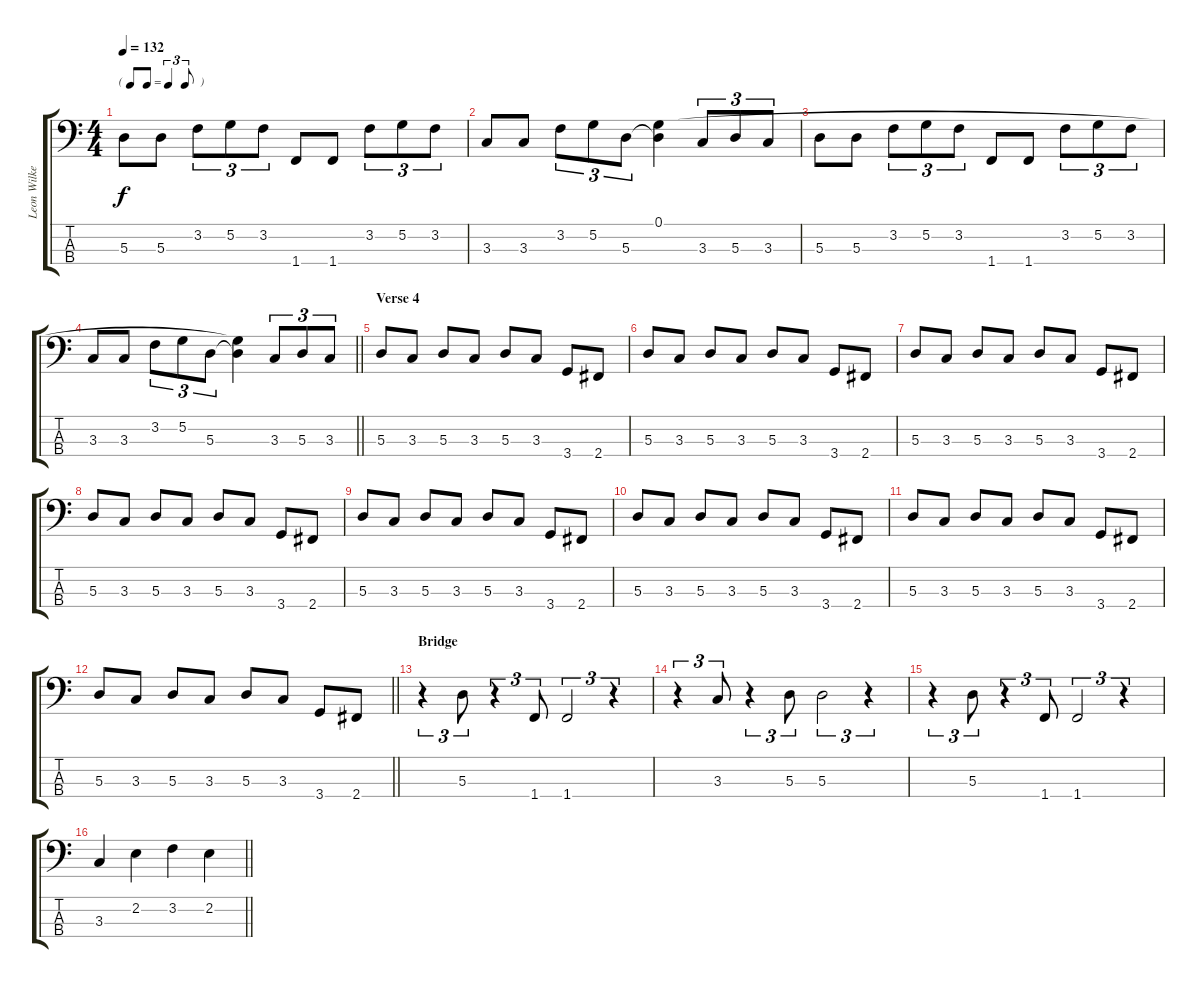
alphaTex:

\track ("Leon Wilkeson (Bass)" "Leon Wilke") {instrument electricbasspick}
\staff {score tabs}
\tuning (G2 D2 A1 E1) {hide}
\ts (4 4)
\tf triplet8th
\tempo 132
\clef f4
\ks c
5.3.8{dy f} 5.3.8 3.2.8{tu (3 2)} 5.2.8{tu (3 2)} 3.2.8{tu (3 2)} 1.4.8 1.4.8 3.2.8{tu (3 2)} 5.2.8{tu (3 2)} 3.2.8{tu (3 2)} |
3.3.8 3.3.8 3.2.8{tu (3 2)} 5.2.8{tu (3 2)} 5.3.8{tu (3 2)} (0.1 5.3{t}).4 3.3.8{tu (3 2)} 5.3.8{tu (3 2)} 3.3.8{tu (3 2)} |
5.3.8 5.3.8 3.2.8{tu (3 2)} 5.2.8{tu (3 2)} 3.2.8{tu (3 2)} 1.4.8 1.4.8 3.2.8{tu (3 2)} 5.2.8{tu (3 2)} 3.2.8{tu (3 2)} |
\barLineRight lightlight
3.3.8 3.3.8 3.2.8{tu (3 2)} 5.2.8{tu (3 2)} 5.3.8{tu (3 2)} (0.1{t} 5.3{t}).4 3.3.8{tu (3 2)} 5.3.8{tu (3 2)} 3.3.8{tu (3 2)} |
\section ("" "Verse 4")
5.3.8 3.3.8 5.3.8 3.3.8 5.3.8 3.3.8 3.4.8 2.4.8 |
5.3.8 3.3.8 5.3.8 3.3.8 5.3.8 3.3.8 3.4.8 2.4.8 |
5.3.8 3.3.8 5.3.8 3.3.8 5.3.8 3.3.8 3.4.8 2.4.8 |
5.3.8 3.3.8 5.3.8 3.3.8 5.3.8 3.3.8 3.4.8 2.4.8 |
5.3.8 3.3.8 5.3.8 3.3.8 5.3.8 3.3.8 3.4.8 2.4.8 |
5.3.8 3.3.8 5.3.8 3.3.8 5.3.8 3.3.8 3.4.8 2.4.8 |
5.3.8 3.3.8 5.3.8 3.3.8 5.3.8 3.3.8 3.4.8 2.4.8 |
\barLineRight lightlight
5.3.8 3.3.8 5.3.8 3.3.8 5.3.8 3.3.8 3.4.8 2.4.8 |
\section ("" "Bridge")
r.4{tu (3 2)} 5.3.8{tu (3 2)} r.4{tu (3 2)} 1.4.8{tu (3 2)} 1.4.2{tu (3 2)} r.4{tu (3 2)} |
r.4{tu (3 2)} 3.3.8{tu (3 2)} r.4{tu (3 2)} 5.3.8{tu (3 2)} 5.3.2{tu (3 2)} r.4{tu (3 2)} |
r.4{tu (3 2)} 5.3.8{tu (3 2)} r.4{tu (3 2)} 1.4.8{tu (3 2)} 1.4.2{tu (3 2)} r.4{tu (3 2)} |
\barLineRight lightlight
3.3.4 2.2.4 3.2.4 2.2.4
